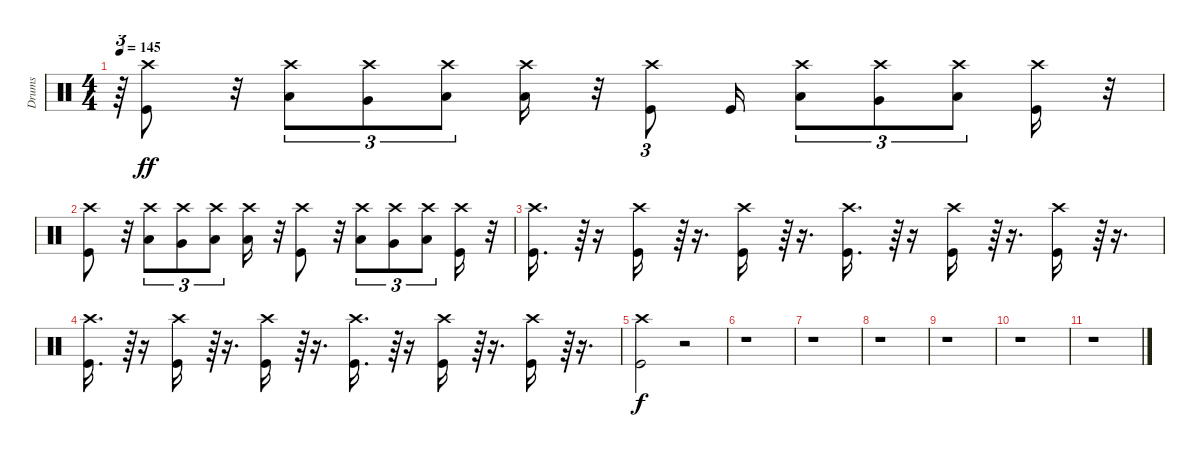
\track ("Drums" "Drums") {instrument percussion}
\staff {score}
\articulation defaults
\ts (4 4)
\tempo 145
\clef neutral
\ks c
r.64{tu (3 2) dy ff} ("Crash high (hit)" "Kick (hit)").8 r.32 ("Low Floor Tom (hit)" "Crash high (hit)").8{tu (3 2)} ("Very Low Tom (hit)" "Crash high (hit)").8{tu (3 2)} ("Low Floor Tom (hit)" "Crash high (hit)").8{tu (3 2)} ("Low Floor Tom (hit)" "Crash high (hit)").16 r.32 ("Crash high (hit)" "Kick (hit)").8{tu (3 2)} "Kick (hit)".16 ("Low Floor Tom (hit)" "Crash high (hit)").8{tu (3 2)} ("Very Low Tom (hit)" "Crash high (hit)").8{tu (3 2)} ("Low Floor Tom (hit)" "Crash high (hit)").8{tu (3 2)} ("Kick (hit)" "Crash high (hit)").16 r.32 |
("Crash high (hit)" "Kick (hit)").8 r.32 ("Low Floor Tom (hit)" "Crash high (hit)").8{tu (3 2)} ("Very Low Tom (hit)" "Crash high (hit)").8{tu (3 2)} ("Low Floor Tom (hit)" "Crash high (hit)").8{tu (3 2)} ("Low Floor Tom (hit)" "Crash high (hit)").16 r.32 ("Crash high (hit)" "Kick (hit)").8 r.32 ("Low Floor Tom (hit)" "Crash high (hit)").8{tu (3 2)} ("Very Low Tom (hit)" "Crash high (hit)").8{tu (3 2)} ("Low Floor Tom (hit)" "Crash high (hit)").8{tu (3 2)} ("Kick (hit)" "Crash high (hit)").16 r.32 |
("Crash high (hit)" "Kick (hit)").16{d} r.64{tu (3 2)} r.16 ("Crash high (hit)" "Kick (hit)").16 r.64{tu (3 2)} r.16{d} ("Crash high (hit)" "Kick (hit)").16 r.64{tu (3 2)} r.16{d} ("Crash high (hit)" "Kick (hit)").16{d} r.64{tu (3 2)} r.16 ("Crash high (hit)" "Kick (hit)").16 r.64{tu (3 2)} r.16{d} ("Crash high (hit)" "Kick (hit)").16 r.64{tu (3 2)} r.16{d} |
("Crash high (hit)" "Kick (hit)").16{d} r.64{tu (3 2)} r.16 ("Crash high (hit)" "Kick (hit)").16 r.64{tu (3 2)} r.16{d} ("Crash high (hit)" "Kick (hit)").16 r.64{tu (3 2)} r.16{d} ("Crash high (hit)" "Kick (hit)").16{d} r.64{tu (3 2)} r.16 ("Crash high (hit)" "Kick (hit)").16 r.64{tu (3 2)} r.16{d} ("Crash high (hit)" "Kick (hit)").16 r.64{tu (3 2)} r.16{d} |
("Kick (hit)" "Crash high (hit)").2{dy f} r.2 |
r.1 |
r.1 |
r.1 |
r.1 |
r.1 |
r.1
